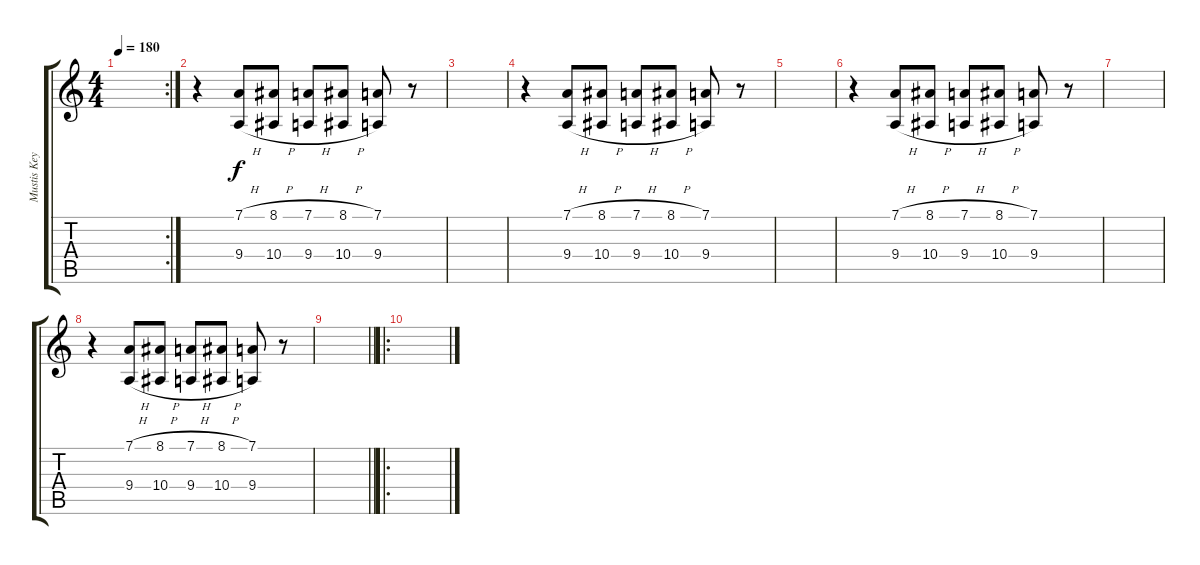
\track ("Mustis Keyboards" "Mustis Key") {instrument pad4choir}
\staff {score tabs}
\tuning (D4 A3 F3 C3 G2 D2) {hide}
\rc 2
\ts (4 4)
\tempo 180
\clef g2
\ks c
|
r.4 (7.1{h} 9.4{h}).8 (8.1{h} 10.4{h}).8 (7.1{h} 9.4{h}).8 (8.1{h} 10.4{h}).8 (7.1 9.4).8 r.8 |
|
r.4 (7.1{h} 9.4{h}).8 (8.1{h} 10.4{h}).8 (7.1{h} 9.4{h}).8 (8.1{h} 10.4{h}).8 (7.1 9.4).8 r.8 |
|
r.4 (7.1{h} 9.4{h}).8 (8.1{h} 10.4{h}).8 (7.1{h} 9.4{h}).8 (8.1{h} 10.4{h}).8 (7.1 9.4).8 r.8 |
|
r.4 (7.1{h} 9.4{h}).8 (8.1{h} 10.4{h}).8 (7.1{h} 9.4{h}).8 (8.1{h} 10.4{h}).8 (7.1 9.4).8 r.8 |
\barLineRight lightlight
|
\ro
